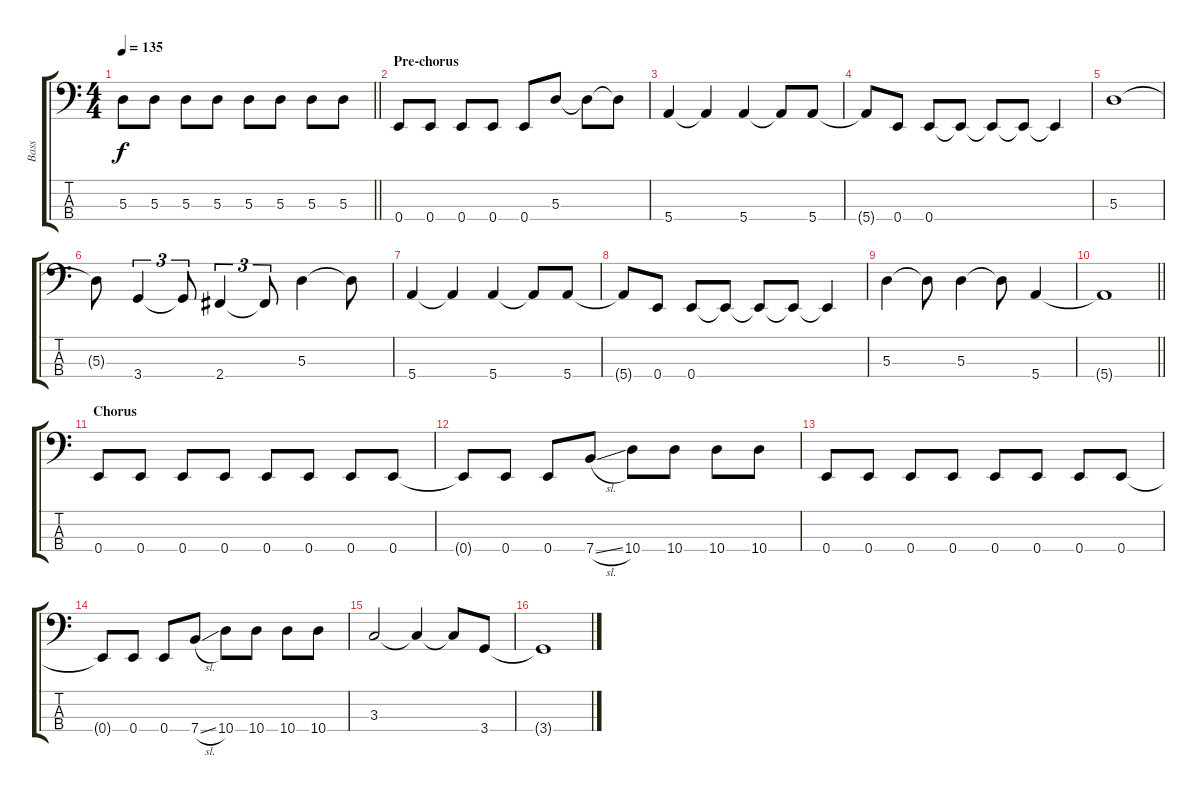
\track ("Bass" "Bass") {instrument electricbassfinger}
\staff {score tabs}
\tuning (G2 D2 A1 E1) {hide}
\ts (4 4)
\tempo 135
\clef f4
\barLineRight lightlight
\ks c
5.3.8{dy f} 5.3.8 5.3.8 5.3.8 5.3.8 5.3.8 5.3.8 5.3.8 |
\section ("" "Pre-chorus")
0.4.8 0.4.8 0.4.8 0.4.8 0.4.8 5.3.8 5.3{t}.8 5.3{t}.8 |
5.4.4 5.4{t}.4 5.4.4 5.4{t}.8 5.4.8 |
5.4{t}.8 0.4.8 0.4.8 0.4{t}.8 0.4{t}.8 0.4{t}.8 0.4{t}.4 |
5.3.1 |
5.3{t}.8 3.4.4{tu (3 2)} 3.4{t}.8{tu (3 2)} 2.4.4{tu (3 2)} 2.4{t}.8{tu (3 2)} 5.3.4 5.3{t}.8 |
5.4.4 5.4{t}.4 5.4.4 5.4{t}.8 5.4.8 |
5.4{t}.8 0.4.8 0.4.8 0.4{t}.8 0.4{t}.8 0.4{t}.8 0.4{t}.4 |
5.3.4 5.3{t}.8 5.3.4 5.3{t}.8 5.4.4 |
\barLineRight lightlight
5.4{t}.1 |
\section ("" "Chorus")
0.4.8 0.4.8 0.4.8 0.4.8 0.4.8 0.4.8 0.4.8 0.4.8 |
0.4{t}.8 0.4.8 0.4.8 7.4{sl}.8 10.4.8 10.4.8 10.4.8 10.4.8 |
0.4.8 0.4.8 0.4.8 0.4.8 0.4.8 0.4.8 0.4.8 0.4.8 |
0.4{t}.8 0.4.8 0.4.8 7.4{sl}.8 10.4.8 10.4.8 10.4.8 10.4.8 |
3.3.2 3.3{t}.4 3.3{t}.8 3.4.8 |
3.4{t}.1
